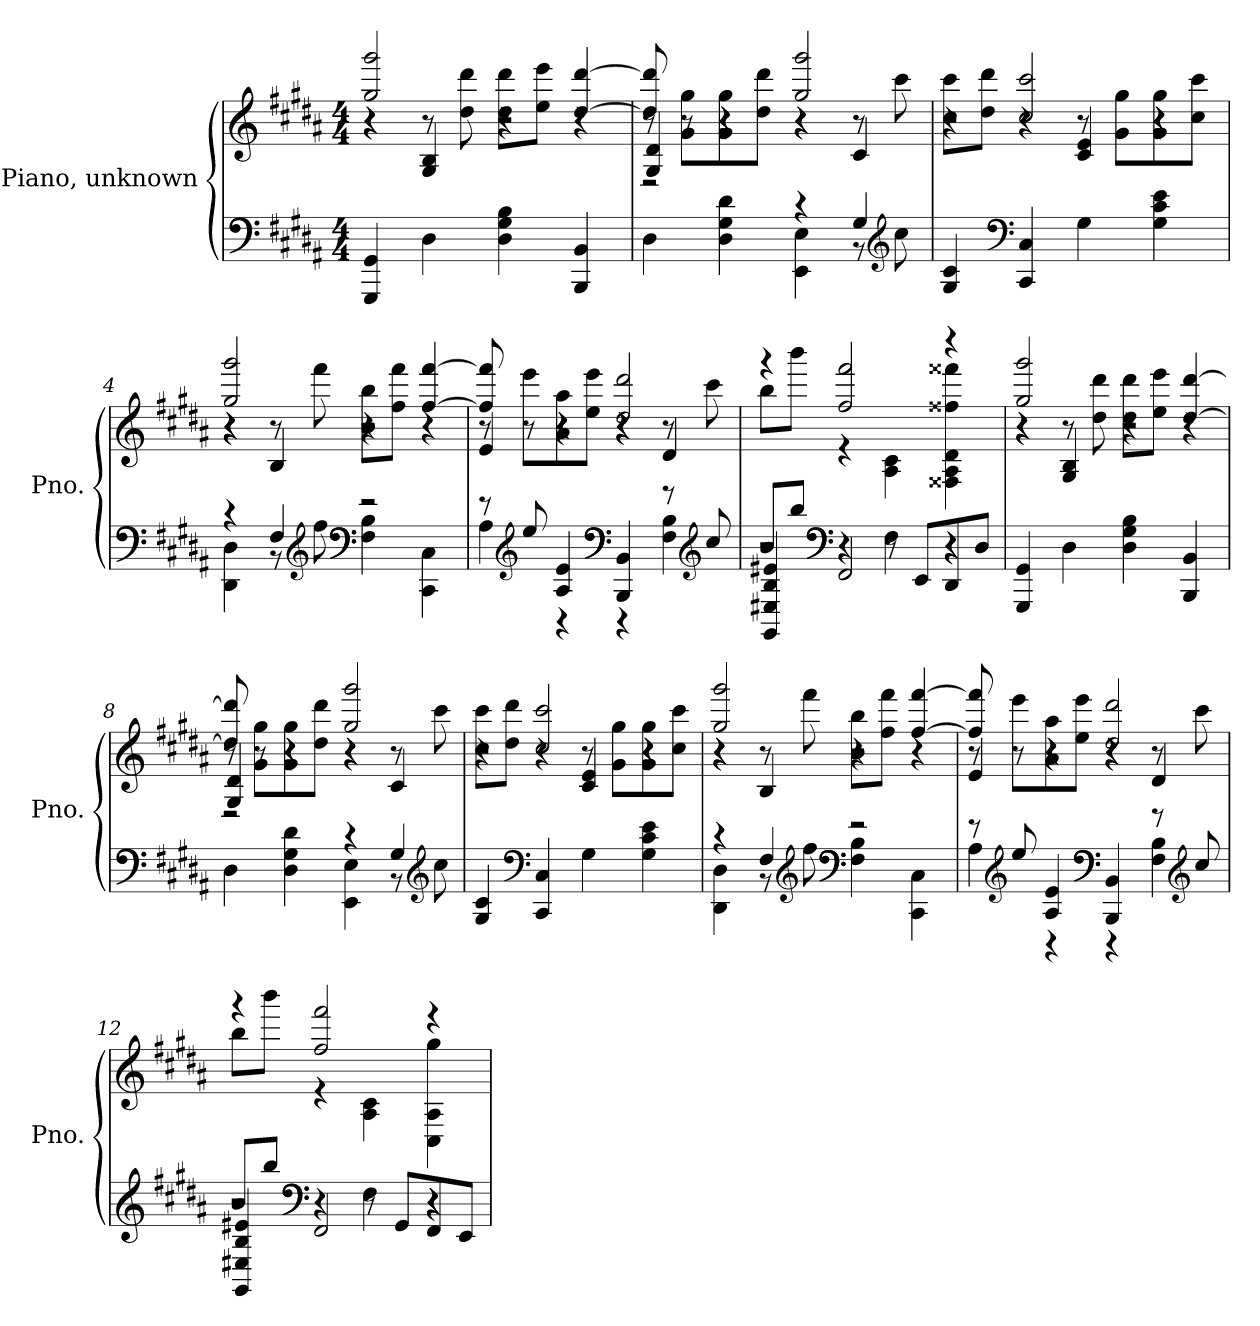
**kern	**kern
*part1	*part1
*staff2	*staff1
*I"Piano, unknown	*
*I'Pno.	*
*clefF4	*clefG2
*k[f#c#g#d#a#]	*k[f#c#g#d#a#]
*M4/4	*M4/4
*MM120	*MM120
=1	=1
*	*^
*	*	*^
4GGG#/ 4GG#/	2gg#/ 2ggg#/	4r	4r
4D#\	.	8r	4G#/ 4B/
.	.	8dd#\ 8ddd#\	.
4D#\ 4G#\ 4B\	4r	8dd#\ 8ddd#\L	2r
.	.	8ee\ 8eee\J	.
4BBB/ 4BB/	[4dd#/ [4ddd#/	4r	.
=2	=2	=2	=2
*^	*	*	*
2r	4D#\	8dd#/] 8ddd#/]	8r	4G#/ 4d#/
.	.	8r	8g#\ 8gg#\L	.
.	4D#\ 4G#\ 4d#\	4r	8g#\ 8gg#\	4r
.	.	.	8dd#\ 8ddd#\J	.
4r	4EE\ 4E\	2gg#/ 2ggg#/	4r	4r
4G#/	8r	.	8r	4c#/
*clefG2	*	*	*	*
.	8cc#\	.	8ccc#\	.
*v	*v	*	*	*
=3	=3	=3	=3
4G#/ 4c#/	4r	8cc#\ 8ccc#\L	2r
.	.	8dd#\ 8ddd#\J	.
*clefF4	*	*	*
4CC#/ 4C#/	2cc#/ 2ccc#/	4r	.
4G#\	.	8r	4c#/ 4e/
.	.	8g#\ 8gg#\L	.
4G#\ 4c#\ 4e\	4r	8g#\ 8gg#\	4r
.	.	8cc#\ 8ccc#\J	.
=4	=4	=4	=4
*^	*	*	*
4r	4DD#\ 4D#\	2gg#/ 2ggg#/	4r	4r
4F#/	8r	.	8r	4B/
*clefG2	*	*	*	*
.	8ff#\	.	8fff#\	.
*clefF4	*	*	*	*
2r	4F#\ 4B\	4r	8b\ 8bb\L	2r
.	.	.	8ff#\ 8fff#\J	.
.	4CC#\ 4C#\	[4ff#/ [4fff#/	4r	.
!!LO:LB:g=z	!!	!!
=5	=5	=5	=5	=5
8r	4A#\	8ff#/] 8fff#/]	8r	4e/
*clefG2	*	*	*	*
8ee/	.	8r	8eee\L	.
4A#/ 4e/	4r	4r	8a#\ 8aa#\	4r
.	.	.	8ee\ 8eee\J	.
*clefF4	*	*	*	*
4BBB/ 4BB/	4r	2dd#/ 2ddd#/	4r	4r
8r	4F#\ 4B\	.	8r	4d#/
*clefG2	*	*	*	*
8cc#/	.	.	8ccc#\	.
*	*	*	*v	*v
=6	=6	=6	=6
*	*^	*	*
8b/L	2r	4GG#/ 4E#X/ 4B/ 4e#X/	4r	8bb\L
8bb/J	.	.	.	8bbb\J
*clefF4	*	*	*	*
4r	.	2FF#/	2ff#/ 2fff#/	4r
8r	4F#\	.	.	4A#\ 4c#\
8EE/L	.	.	.	.
8DD#/	4r	4r	4r	4F##X\ 4A#\ 4d#\ 4ff##X\ 4fff##X\
8D#/J	.	.	.	.
*v	*v	*v	*	*
=7	=7	=7
*	*	*^
4GGG#/ 4GG#/	2gg#/ 2ggg#/	4r	4r
4D#\	.	8r	4G#/ 4B/
.	.	8dd#\ 8ddd#\	.
4D#\ 4G#\ 4B\	4r	8dd#\ 8ddd#\L	2r
.	.	8ee\ 8eee\J	.
4BBB/ 4BB/	[4dd#/ [4ddd#/	4r	.
=8	=8	=8	=8
*^	*	*	*
2r	4D#\	8dd#/] 8ddd#/]	8r	4G#/ 4d#/
.	.	8r	8g#\ 8gg#\L	.
.	4D#\ 4G#\ 4d#\	4r	8g#\ 8gg#\	4r
.	.	.	8dd#\ 8ddd#\J	.
4r	4EE\ 4E\	2gg#/ 2ggg#/	4r	4r
4G#/	8r	.	8r	4c#/
*clefG2	*	*	*	*
.	8cc#\	.	8ccc#\	.
*v	*v	*	*	*
!!LO:LB:g=z	!!	!!
=9	=9	=9	=9
4G#/ 4c#/	4r	8cc#\ 8ccc#\L	2r
.	.	8dd#\ 8ddd#\J	.
*clefF4	*	*	*
4CC#/ 4C#/	2cc#/ 2ccc#/	4r	.
4G#\	.	8r	4c#/ 4e/
.	.	8g#\ 8gg#\L	.
4G#\ 4c#\ 4e\	4r	8g#\ 8gg#\	4r
.	.	8cc#\ 8ccc#\J	.
=10	=10	=10	=10
*^	*	*	*
4r	4DD#\ 4D#\	2gg#/ 2ggg#/	4r	4r
4F#/	8r	.	8r	4B/
*clefG2	*	*	*	*
.	8ff#\	.	8fff#\	.
*clefF4	*	*	*	*
2r	4F#\ 4B\	4r	8b\ 8bb\L	2r
.	.	.	8ff#\ 8fff#\J	.
.	4CC#\ 4C#\	[4ff#/ [4fff#/	4r	.
=11	=11	=11	=11	=11
8r	4A#\	8ff#/] 8fff#/]	8r	4e/
*clefG2	*	*	*	*
8ee/	.	8r	8eee\L	.
4A#/ 4e/	4r	4r	8a#\ 8aa#\	4r
.	.	.	8ee\ 8eee\J	.
*clefF4	*	*	*	*
4BBB/ 4BB/	4r	2dd#/ 2ddd#/	4r	4r
8r	4F#\ 4B\	.	8r	4d#/
*clefG2	*	*	*	*
8cc#/	.	.	8ccc#\	.
*	*	*	*v	*v
!!LO:LB:g=z
=12	=12	=12	=12
*	*^	*	*
8b/L	2r	4GG#/ 4E#X/ 4B/ 4e#X/	4r	8bb\L
8bb/J	.	.	.	8bbb\J
*clefF4	*	*	*	*
4r	.	2FF#/	2ff#/ 2fff#/	4r
8r	4F#\	.	.	4A#\ 4c#\
8GG#/L	.	.	.	.
8FF#/	4r	4r	4r	4C#\ 4A#\ 4gg#\
8EE/J	.	.	.	.
*v	*v	*v	*	*
*	*v	*v
=	=
*-	*-
